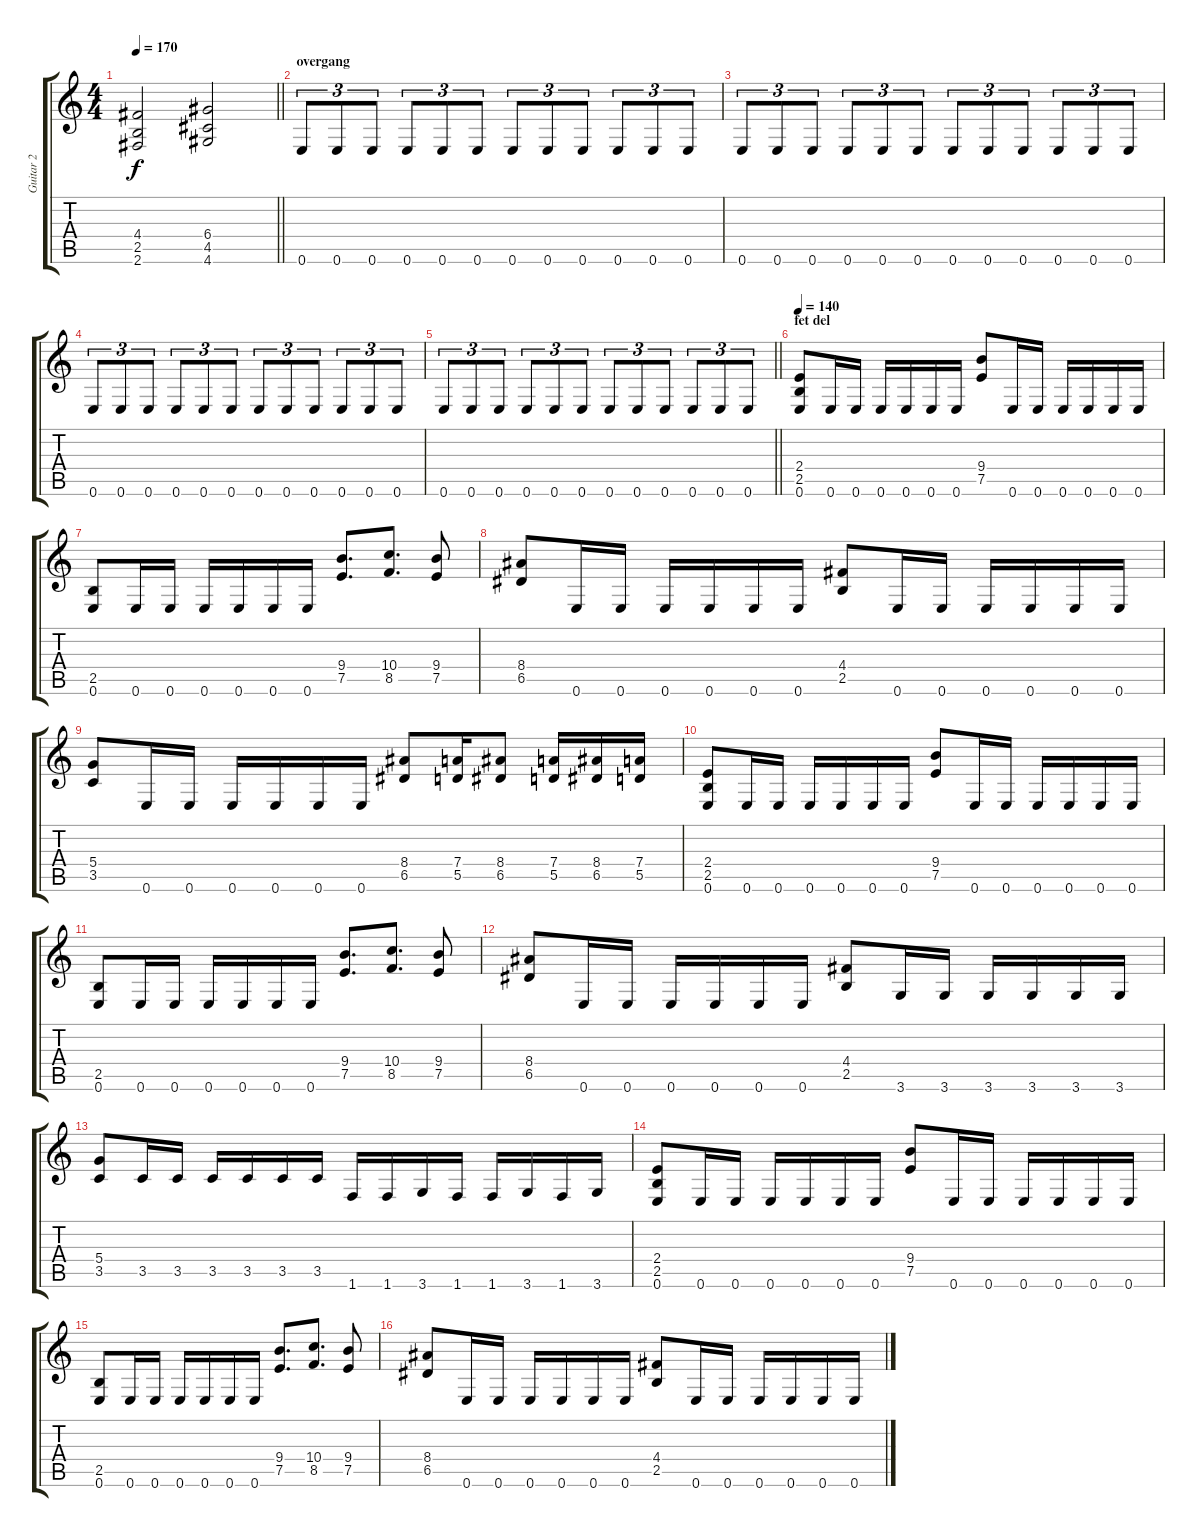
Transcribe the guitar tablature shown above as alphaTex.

\track ("Guitar 2" "Guitar 2") {instrument distortionguitar}
\staff {score tabs}
\tuning (E4 B3 G3 D3 A2 E2) {hide}
\ts (4 4)
\tempo 170
\clef g2
\barLineRight lightlight
\ks c
(4.4 2.5 2.6).2{dy f} (6.4 4.5 4.6).2 |
\section ("" "overgang")
0.6.8{tu (3 2)} 0.6.8{tu (3 2)} 0.6.8{tu (3 2)} 0.6.8{tu (3 2)} 0.6.8{tu (3 2)} 0.6.8{tu (3 2)} 0.6.8{tu (3 2)} 0.6.8{tu (3 2)} 0.6.8{tu (3 2)} 0.6.8{tu (3 2)} 0.6.8{tu (3 2)} 0.6.8{tu (3 2)} |
0.6.8{tu (3 2)} 0.6.8{tu (3 2)} 0.6.8{tu (3 2)} 0.6.8{tu (3 2)} 0.6.8{tu (3 2)} 0.6.8{tu (3 2)} 0.6.8{tu (3 2)} 0.6.8{tu (3 2)} 0.6.8{tu (3 2)} 0.6.8{tu (3 2)} 0.6.8{tu (3 2)} 0.6.8{tu (3 2)} |
0.6.8{tu (3 2)} 0.6.8{tu (3 2)} 0.6.8{tu (3 2)} 0.6.8{tu (3 2)} 0.6.8{tu (3 2)} 0.6.8{tu (3 2)} 0.6.8{tu (3 2)} 0.6.8{tu (3 2)} 0.6.8{tu (3 2)} 0.6.8{tu (3 2)} 0.6.8{tu (3 2)} 0.6.8{tu (3 2)} |
\barLineRight lightlight
0.6.8{tu (3 2)} 0.6.8{tu (3 2)} 0.6.8{tu (3 2)} 0.6.8{tu (3 2)} 0.6.8{tu (3 2)} 0.6.8{tu (3 2)} 0.6.8{tu (3 2)} 0.6.8{tu (3 2)} 0.6.8{tu (3 2)} 0.6.8{tu (3 2)} 0.6.8{tu (3 2)} 0.6.8{tu (3 2)} |
\section ("" "fet del")
\tempo 140
(2.4 2.5 0.6).8 0.6.16 0.6.16 0.6.16 0.6.16 0.6.16 0.6.16 (9.4 7.5).8 0.6.16 0.6.16 0.6.16 0.6.16 0.6.16 0.6.16 |
(2.5 0.6).8 0.6.16 0.6.16 0.6.16 0.6.16 0.6.16 0.6.16 (9.4 7.5).8{d} (10.4 8.5).8{d} (9.4 7.5).8 |
(8.4 6.5).8 0.6.16 0.6.16 0.6.16 0.6.16 0.6.16 0.6.16 (4.4 2.5).8 0.6.16 0.6.16 0.6.16 0.6.16 0.6.16 0.6.16 |
(5.4 3.5).8 0.6.16 0.6.16 0.6.16 0.6.16 0.6.16 0.6.16 (8.4 6.5).8 (7.4 5.5).16 (8.4 6.5).8 (7.4 5.5).16 (8.4 6.5).16 (7.4 5.5).16 |
(2.4 2.5 0.6).8 0.6.16 0.6.16 0.6.16 0.6.16 0.6.16 0.6.16 (9.4 7.5).8 0.6.16 0.6.16 0.6.16 0.6.16 0.6.16 0.6.16 |
(2.5 0.6).8 0.6.16 0.6.16 0.6.16 0.6.16 0.6.16 0.6.16 (9.4 7.5).8{d} (10.4 8.5).8{d} (9.4 7.5).8 |
(8.4 6.5).8 0.6.16 0.6.16 0.6.16 0.6.16 0.6.16 0.6.16 (4.4 2.5).8 3.6.16 3.6.16 3.6.16 3.6.16 3.6.16 3.6.16 |
(5.4 3.5).8 3.5.16 3.5.16 3.5.16 3.5.16 3.5.16 3.5.16 1.6.16 1.6.16 3.6.16 1.6.16 1.6.16 3.6.16 1.6.16 3.6.16 |
(2.4 2.5 0.6).8 0.6.16 0.6.16 0.6.16 0.6.16 0.6.16 0.6.16 (9.4 7.5).8 0.6.16 0.6.16 0.6.16 0.6.16 0.6.16 0.6.16 |
(2.5 0.6).8 0.6.16 0.6.16 0.6.16 0.6.16 0.6.16 0.6.16 (9.4 7.5).8{d} (10.4 8.5).8{d} (9.4 7.5).8 |
(8.4 6.5).8 0.6.16 0.6.16 0.6.16 0.6.16 0.6.16 0.6.16 (4.4 2.5).8 0.6.16 0.6.16 0.6.16 0.6.16 0.6.16 0.6.16
